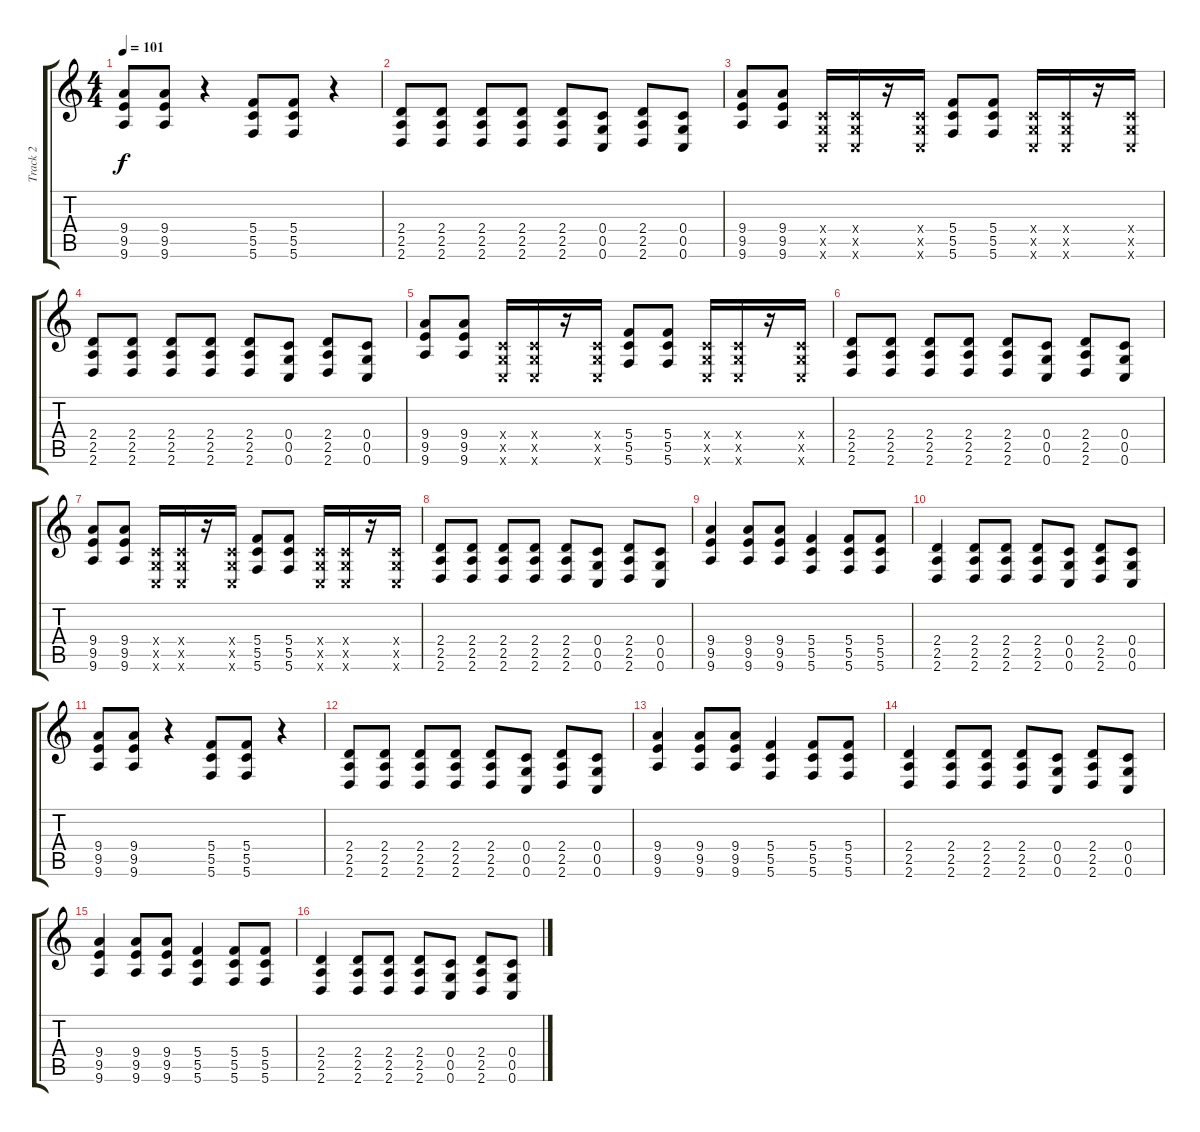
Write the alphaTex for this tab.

\track ("Track 2" "Track 2") {instrument acousticguitarsteel}
\staff {score tabs}
\tuning (D4 A3 F3 C3 G2 C2) {hide}
\ts (4 4)
\tempo 101
\clef g2
\ks c
(9.4 9.5 9.6).8{dy f} (9.4 9.5 9.6).8 r.4 (5.4 5.5 5.6).8 (5.4 5.5 5.6).8 r.4 |
(2.4 2.5 2.6).8 (2.4 2.5 2.6).8 (2.4 2.5 2.6).8 (2.4 2.5 2.6).8 (2.4 2.5 2.6).8 (0.4 0.5 0.6).8 (2.4 2.5 2.6).8 (0.4 0.5 0.6).8 |
(9.4 9.5 9.6).8 (9.4 9.5 9.6).8 (0.4{x} 0.5{x} 0.6{x}).16 (0.4{x} 0.5{x} 0.6{x}).16 r.16 (0.4{x} 0.5{x} 0.6{x}).16 (5.4 5.5 5.6).8 (5.4 5.5 5.6).8 (0.4{x} 0.5{x} 0.6{x}).16 (0.4{x} 0.5{x} 0.6{x}).16 r.16 (0.4{x} 0.5{x} 0.6{x}).16 |
(2.4 2.5 2.6).8 (2.4 2.5 2.6).8 (2.4 2.5 2.6).8 (2.4 2.5 2.6).8 (2.4 2.5 2.6).8 (0.4 0.5 0.6).8 (2.4 2.5 2.6).8 (0.4 0.5 0.6).8 |
(9.4 9.5 9.6).8 (9.4 9.5 9.6).8 (0.4{x} 0.5{x} 0.6{x}).16 (0.4{x} 0.5{x} 0.6{x}).16 r.16 (0.4{x} 0.5{x} 0.6{x}).16 (5.4 5.5 5.6).8 (5.4 5.5 5.6).8 (0.4{x} 0.5{x} 0.6{x}).16 (0.4{x} 0.5{x} 0.6{x}).16 r.16 (0.4{x} 0.5{x} 0.6{x}).16 |
(2.4 2.5 2.6).8 (2.4 2.5 2.6).8 (2.4 2.5 2.6).8 (2.4 2.5 2.6).8 (2.4 2.5 2.6).8 (0.4 0.5 0.6).8 (2.4 2.5 2.6).8 (0.4 0.5 0.6).8 |
(9.4 9.5 9.6).8 (9.4 9.5 9.6).8 (0.4{x} 0.5{x} 0.6{x}).16 (0.4{x} 0.5{x} 0.6{x}).16 r.16 (0.4{x} 0.5{x} 0.6{x}).16 (5.4 5.5 5.6).8 (5.4 5.5 5.6).8 (0.4{x} 0.5{x} 0.6{x}).16 (0.4{x} 0.5{x} 0.6{x}).16 r.16 (0.4{x} 0.5{x} 0.6{x}).16 |
(2.4 2.5 2.6).8 (2.4 2.5 2.6).8 (2.4 2.5 2.6).8 (2.4 2.5 2.6).8 (2.4 2.5 2.6).8 (0.4 0.5 0.6).8 (2.4 2.5 2.6).8 (0.4 0.5 0.6).8 |
(9.4 9.5 9.6).4 (9.4 9.5 9.6).8 (9.4 9.5 9.6).8 (5.4 5.5 5.6).4 (5.4 5.5 5.6).8 (5.4 5.5 5.6).8 |
(2.4 2.5 2.6).4 (2.4 2.5 2.6).8 (2.4 2.5 2.6).8 (2.4 2.5 2.6).8 (0.4 0.5 0.6).8 (2.4 2.5 2.6).8 (0.4 0.5 0.6).8 |
(9.4 9.5 9.6).8 (9.4 9.5 9.6).8 r.4 (5.4 5.5 5.6).8 (5.4 5.5 5.6).8 r.4 |
(2.4 2.5 2.6).8 (2.4 2.5 2.6).8 (2.4 2.5 2.6).8 (2.4 2.5 2.6).8 (2.4 2.5 2.6).8 (0.4 0.5 0.6).8 (2.4 2.5 2.6).8 (0.4 0.5 0.6).8 |
(9.4 9.5 9.6).4 (9.4 9.5 9.6).8 (9.4 9.5 9.6).8 (5.4 5.5 5.6).4 (5.4 5.5 5.6).8 (5.4 5.5 5.6).8 |
(2.4 2.5 2.6).4 (2.4 2.5 2.6).8 (2.4 2.5 2.6).8 (2.4 2.5 2.6).8 (0.4 0.5 0.6).8 (2.4 2.5 2.6).8 (0.4 0.5 0.6).8 |
(9.4 9.5 9.6).4 (9.4 9.5 9.6).8 (9.4 9.5 9.6).8 (5.4 5.5 5.6).4 (5.4 5.5 5.6).8 (5.4 5.5 5.6).8 |
(2.4 2.5 2.6).4 (2.4 2.5 2.6).8 (2.4 2.5 2.6).8 (2.4 2.5 2.6).8 (0.4 0.5 0.6).8 (2.4 2.5 2.6).8 (0.4 0.5 0.6).8
